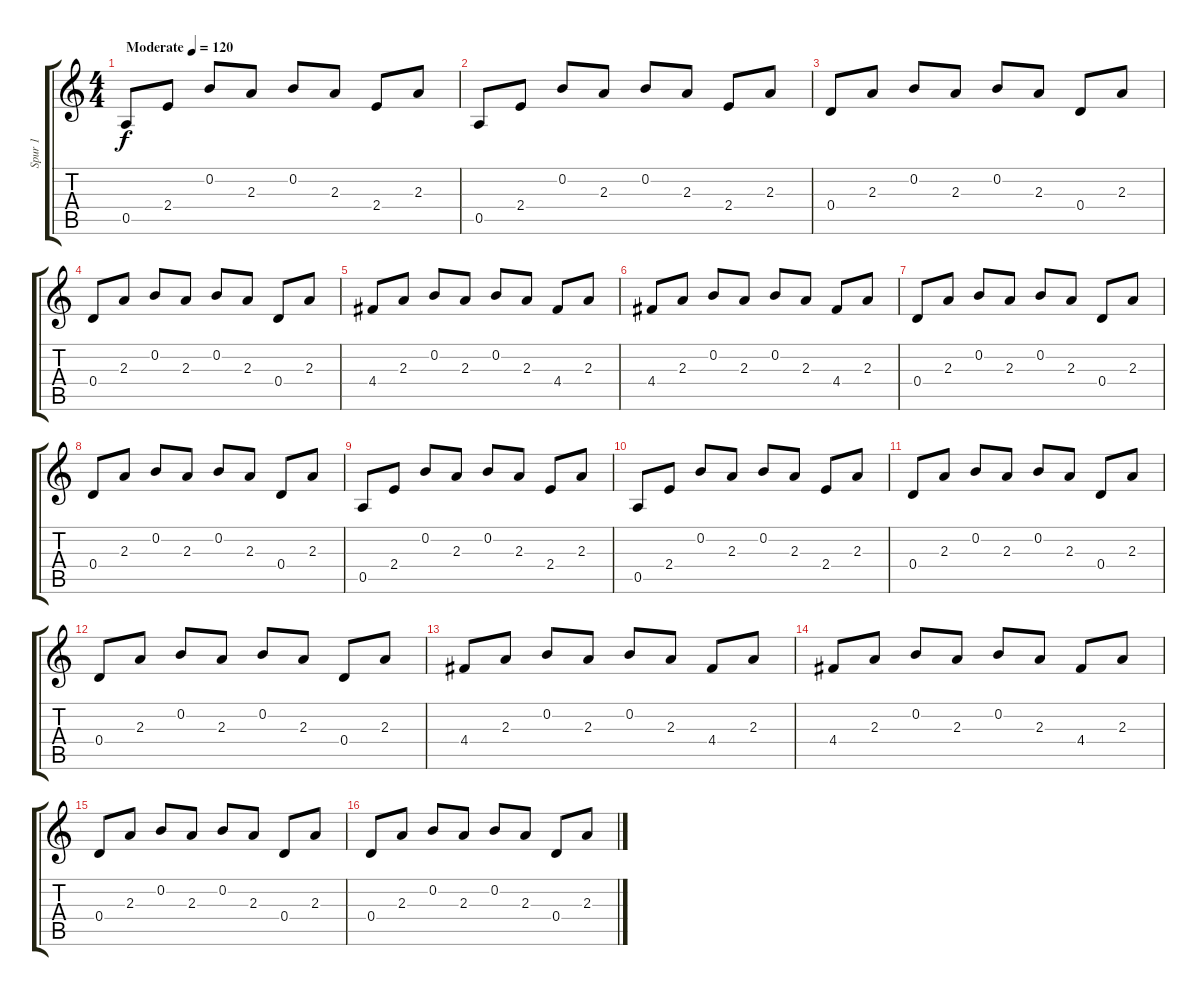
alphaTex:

\track ("Spur 1" "Spur 1") {instrument acousticguitarsteel}
\staff {score tabs}
\tuning (E4 B3 G3 D3 A2 E2) {hide}
\ts (4 4)
\tempo (120 "Moderate")
\clef g2
\ks c
0.5.8{dy f instrument acousticguitarsteel} 2.4.8 0.2.8 2.3.8 0.2.8 2.3.8 2.4.8 2.3.8 |
0.5.8 2.4.8 0.2.8 2.3.8 0.2.8 2.3.8 2.4.8 2.3.8 |
0.4.8 2.3.8 0.2.8 2.3.8 0.2.8 2.3.8 0.4.8 2.3.8 |
0.4.8 2.3.8 0.2.8 2.3.8 0.2.8 2.3.8 0.4.8 2.3.8 |
4.4.8 2.3.8 0.2.8 2.3.8 0.2.8 2.3.8 4.4.8 2.3.8 |
4.4.8 2.3.8 0.2.8 2.3.8 0.2.8 2.3.8 4.4.8 2.3.8 |
0.4.8 2.3.8 0.2.8 2.3.8 0.2.8 2.3.8 0.4.8 2.3.8 |
0.4.8 2.3.8 0.2.8 2.3.8 0.2.8 2.3.8 0.4.8 2.3.8 |
0.5.8 2.4.8 0.2.8 2.3.8 0.2.8 2.3.8 2.4.8 2.3.8 |
0.5.8 2.4.8 0.2.8 2.3.8 0.2.8 2.3.8 2.4.8 2.3.8 |
0.4.8 2.3.8 0.2.8 2.3.8 0.2.8 2.3.8 0.4.8 2.3.8 |
0.4.8 2.3.8 0.2.8 2.3.8 0.2.8 2.3.8 0.4.8 2.3.8 |
4.4.8 2.3.8 0.2.8 2.3.8 0.2.8 2.3.8 4.4.8 2.3.8 |
4.4.8 2.3.8 0.2.8 2.3.8 0.2.8 2.3.8 4.4.8 2.3.8 |
0.4.8 2.3.8 0.2.8 2.3.8 0.2.8 2.3.8 0.4.8 2.3.8 |
0.4.8 2.3.8 0.2.8 2.3.8 0.2.8 2.3.8 0.4.8 2.3.8
